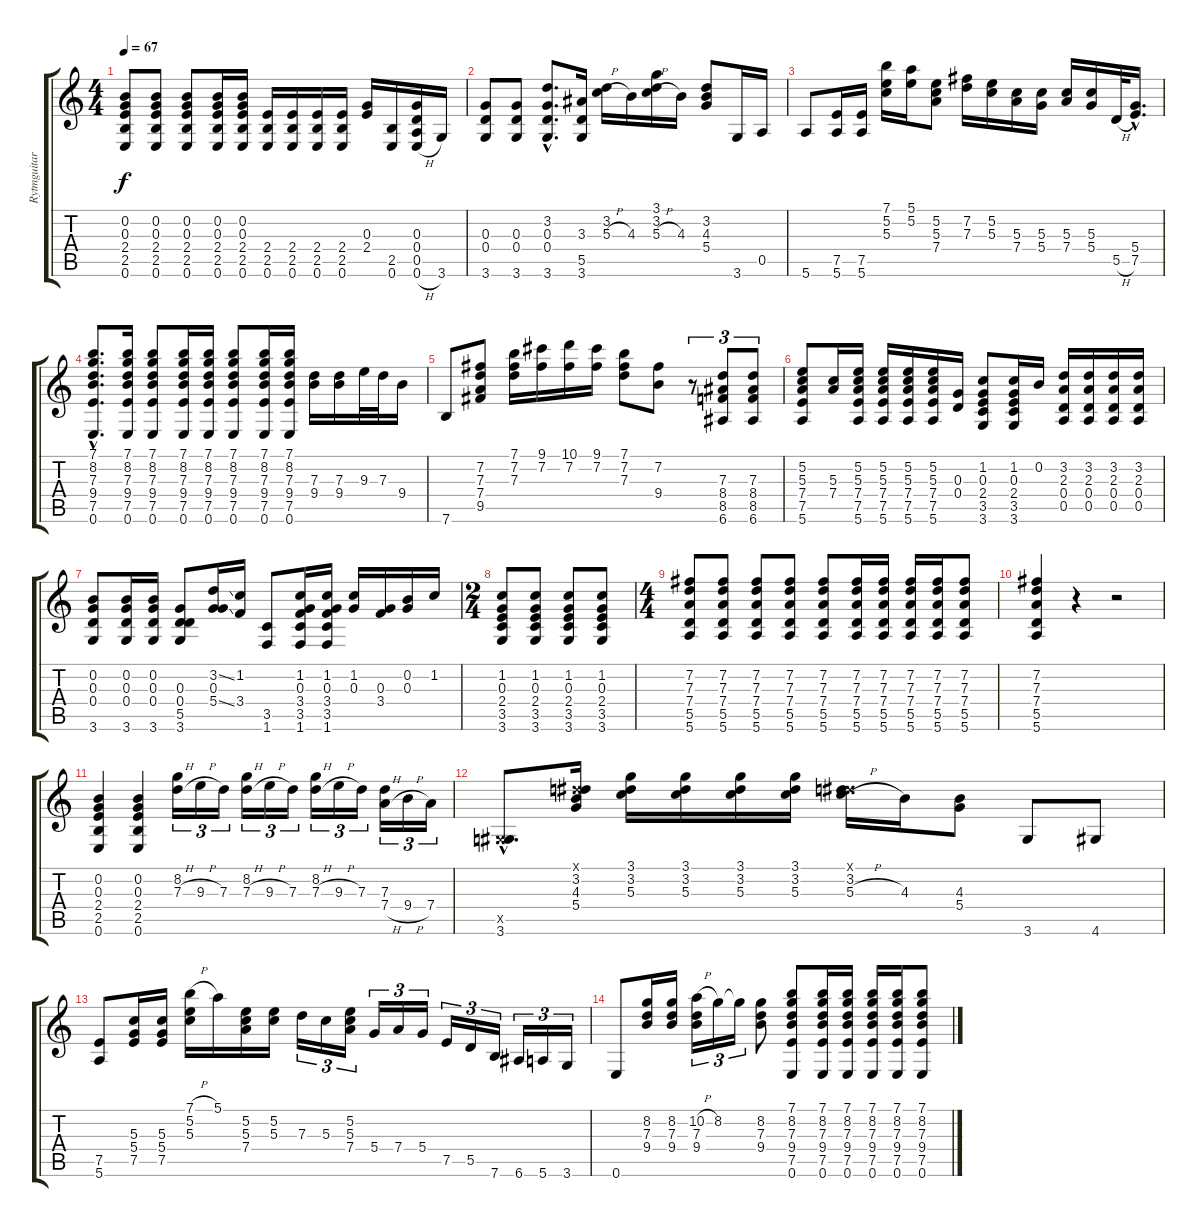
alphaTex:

\track ("Rytmguitar Solo" "Rytmguitar") {instrument acousticguitarnylon}
\staff {score tabs}
\tuning (E4 B3 G3 D3 A2 E2) {hide}
\ts (4 4)
\tempo 67
\clef g2
\ks c
(0.2 0.3 2.4 2.5 0.6).8{dy f instrument acousticguitarnylon} (0.2 0.3 2.4 2.5 0.6).8 (0.2 0.3 2.4 2.5 0.6).8 (0.2 0.3 2.4 2.5 0.6).16 (0.2 0.3 2.4 2.5 0.6).16 (2.4 2.5 0.6).16 (2.4 2.5 0.6).16 (2.4 2.5 0.6).16 (2.4 2.5 0.6).16 (0.3 2.4).16 (2.5 0.6).16 (0.3 0.4 0.5 0.6{h}).16 3.6.16 |
(0.3 0.4 3.6).8 (0.3 0.4 3.6).8 (3.2{hac} 0.3{hac} 0.4{hac} 3.6{hac}).8{d} (3.3 5.5 3.6).16 (3.2 5.3{h}).16 4.3.16 (3.1 3.2 5.3{h}).16 4.3.16 (3.2 4.3 5.4).8 3.6.16 0.5.16 |
5.6.8 (7.5 5.6).16 (7.5 5.6).16 (7.1 5.2 5.3).16 (5.1 5.2).16 (5.2 5.3 7.4).8 (7.2 7.3).16 (5.2 5.3).16 (5.3 7.4).16 (5.3 5.4).16 (5.3 7.4).16 (5.3 5.4).16 5.5{h}.32 (5.4{hac} 7.5{hac}).16{d} |
(7.1{hac} 8.2{hac} 7.3{hac} 9.4{hac} 7.5{hac} 0.6{hac}).8{d} (7.1 8.2 7.3 9.4 7.5 0.6).16 (7.1 8.2 7.3 9.4 7.5 0.6).8 (7.1 8.2 7.3 9.4 7.5 0.6).16 (7.1 8.2 7.3 9.4 7.5 0.6).16 (7.1 8.2 7.3 9.4 7.5 0.6).8 (7.1 8.2 7.3 9.4 7.5 0.6).16 (7.1 8.2 7.3 9.4 7.5 0.6).16 (7.3 9.4).16 (7.3 9.4).16 9.3.32 7.3.32 9.4.16 |
7.6.8 (7.2 7.3 7.4 9.5).8 (7.1 7.2 7.3).16 (9.1 7.2).16 (10.1 7.2).16 (9.1 7.2).16 (7.1 7.2 7.3).8 (7.2 9.4).8 r.8{tu (3 2)} (7.3 8.4 8.5 6.6).8{tu (3 2)} (7.3 8.4 8.5 6.6).8{tu (3 2)} |
(5.2 5.3 7.4 7.5 5.6).8 (5.3 7.4).16 (5.2 5.3 7.4 7.5 5.6).16 (5.2 5.3 7.4 7.5 5.6).16 (5.2 5.3 7.4 7.5 5.6).16 (5.2 5.3 7.4 7.5 5.6).16 (0.3 0.4).16 (1.2 0.3 2.4 3.5 3.6).8 (1.2 0.3 2.4 3.5 3.6).16 0.2.16 (3.2 2.3 0.4 0.5).16 (3.2 2.3 0.4 0.5).16 (3.2 2.3 0.4 0.5).16 (3.2 2.3 0.4 0.5).16 |
(0.2 0.3 0.4 3.6).8 (0.2 0.3 0.4 3.6).16 (0.2 0.3 0.4 3.6).16 (0.3 0.4 5.5 3.6).8 (3.2{ss} 0.3 5.4{ss}).16 (1.2 3.4).16 (3.5 1.6).8 (1.2 0.3 3.4 3.5 1.6).16 (1.2 0.3 3.4 3.5 1.6).16 (1.2 0.3).16 (0.3 3.4).16 (0.2 0.3).16 1.2.16 |
\ts (2 4)
(1.2 0.3 2.4 3.5 3.6).8 (1.2 0.3 2.4 3.5 3.6).8 (1.2 0.3 2.4 3.5 3.6).8 (1.2 0.3 2.4 3.5 3.6).8 |
\ts (4 4)
(7.2 7.3 7.4 5.5 5.6).8 (7.2 7.3 7.4 5.5 5.6).8 (7.2 7.3 7.4 5.5 5.6).8 (7.2 7.3 7.4 5.5 5.6).8 (7.2 7.3 7.4 5.5 5.6).8 (7.2 7.3 7.4 5.5 5.6).16 (7.2 7.3 7.4 5.5 5.6).16 (7.2 7.3 7.4 5.5 5.6).16 (7.2 7.3 7.4 5.5 5.6).16 (7.2 7.3 7.4 5.5 5.6).8 |
(7.2 7.3 7.4 5.5 5.6).4 r.4 r.2 |
(0.2 0.3 2.4 2.5 0.6).4 (0.2 0.3 2.4 2.5 0.6).4 (8.2 7.3{h}).16{tu (3 2)} 9.3{h}.16{tu (3 2)} 7.3.16{tu (3 2)} (8.2 7.3{h}).16{tu (3 2)} 9.3{h}.16{tu (3 2)} 7.3.16{tu (3 2)} (8.2 7.3{h}).16{tu (3 2)} 9.3{h}.16{tu (3 2)} 7.3.16{tu (3 2)} (7.3 7.4{h}).16{tu (3 2)} 9.4{h}.16{tu (3 2)} 7.4.16{tu (3 2)} |
(-1.5{hac x} 3.6{hac}).8{d} (-1.1{x} 3.2 4.3 5.4).16 (3.1 3.2 5.3).16 (3.1 3.2 5.3).16 (3.1 3.2 5.3).16 (3.1 3.2 5.3).16 (-1.1{x} 3.2 5.3{h}).16 4.3.16 (4.3 5.4).8 3.6.8 4.6.8 |
(7.5 5.6).8 (5.3 5.4 7.5).16 (5.3 5.4 7.5).16 (7.1{h} 5.2 5.3).16 5.1.16 (5.2 5.3 7.4).16 (5.2 5.3).16 7.3.16{tu (3 2)} 5.3.16{tu (3 2)} (5.2 5.3 7.4).16{tu (3 2)} 5.4.16{tu (3 2)} 7.4.16{tu (3 2)} 5.4.16{tu (3 2)} 7.5.16{tu (3 2)} 5.5.16{tu (3 2)} 7.6.16{tu (3 2)} 6.6.16{tu (3 2)} 5.6.16{tu (3 2)} 3.6.16{tu (3 2)} |
0.6.8 (8.2 7.3 9.4).16 (8.2 7.3 9.4).16 (10.2{h} 7.3 9.4).16{tu (3 2)} 8.2.16{tu (3 2)} 8.2{t}.16{tu (3 2)} (8.2 7.3 9.4).8 (7.1 8.2 7.3 9.4 7.5 0.6).8 (7.1 8.2 7.3 9.4 7.5 0.6).16 (7.1 8.2 7.3 9.4 7.5 0.6).16 (7.1 8.2 7.3 9.4 7.5 0.6).16 (7.1 8.2 7.3 9.4 7.5 0.6).16 (7.1 8.2 7.3 9.4 7.5 0.6).8
